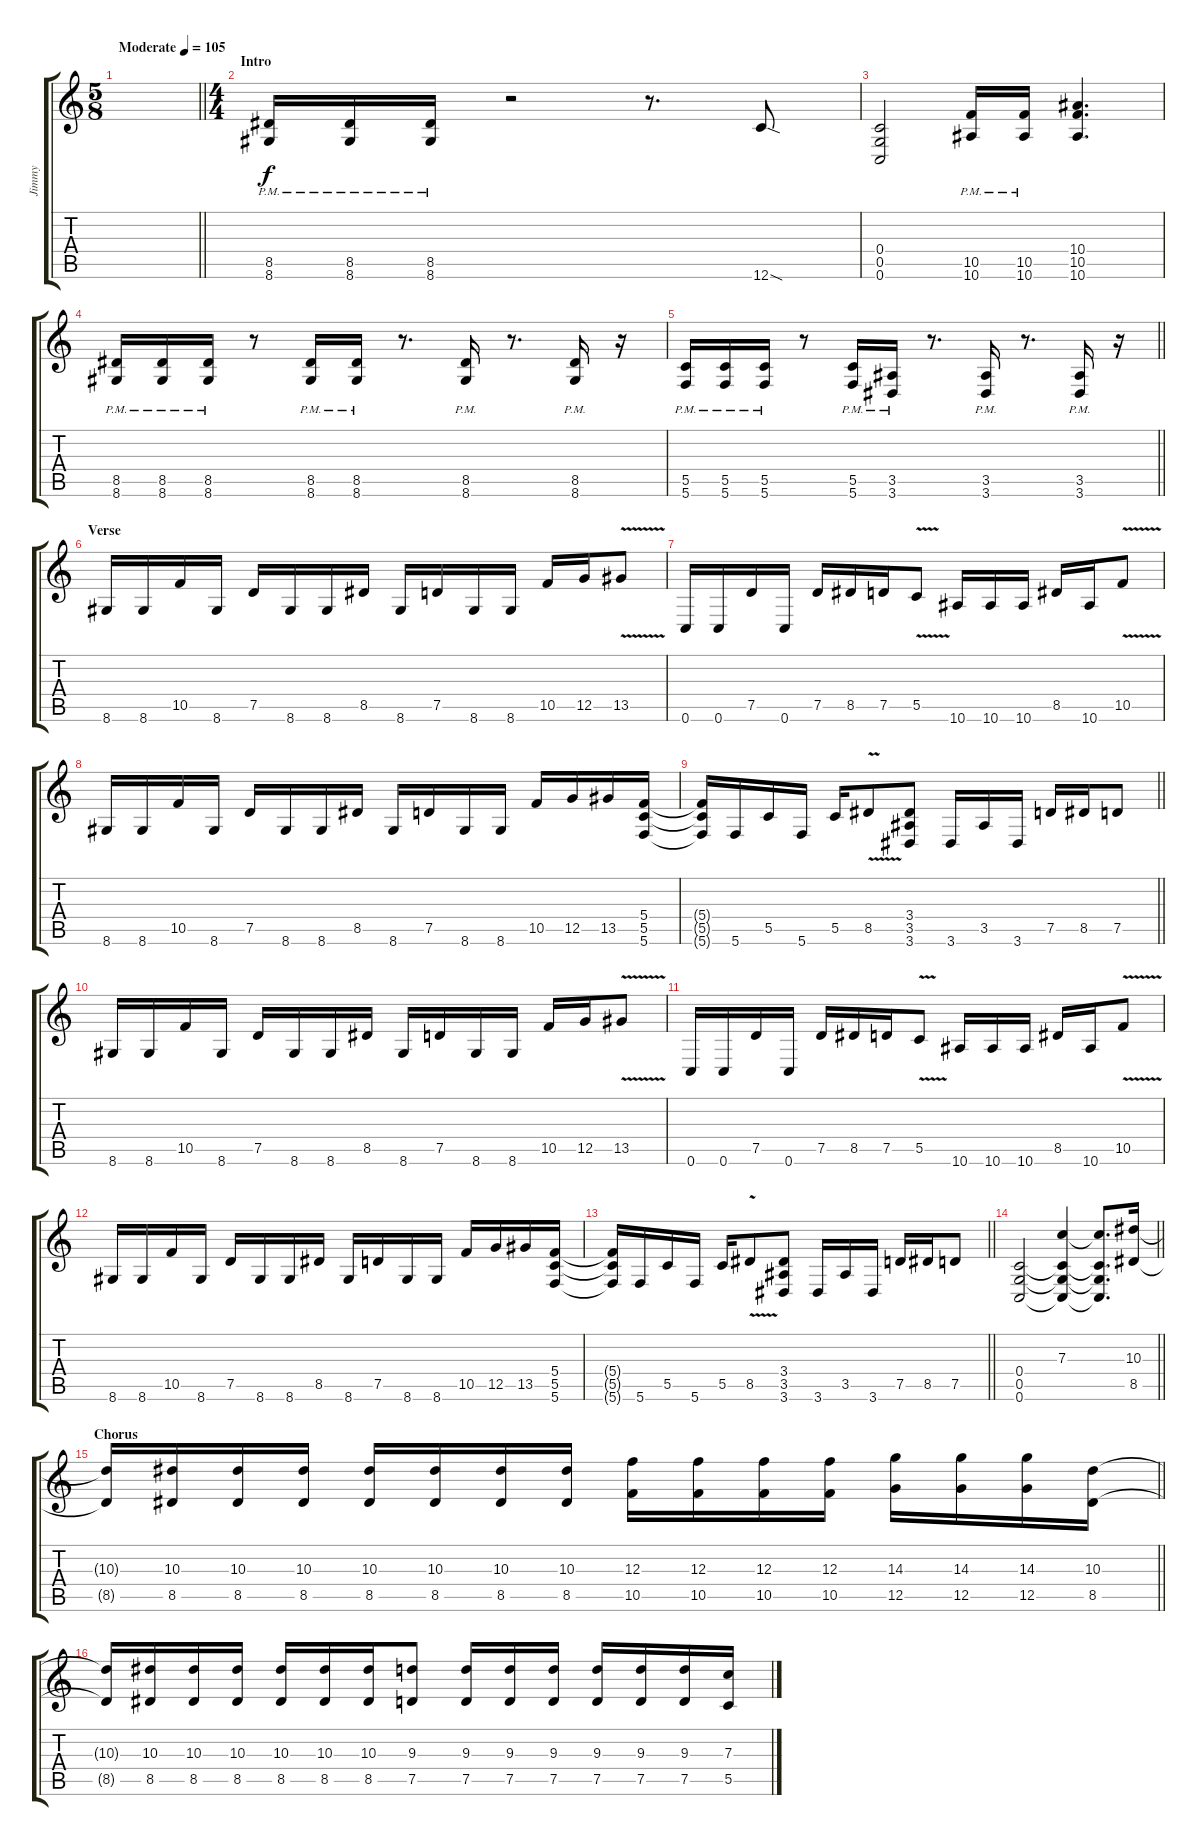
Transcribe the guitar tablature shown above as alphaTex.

\track ("Jimmy" "Jimmy") {instrument overdrivenguitar}
\staff {score tabs}
\tuning (D4 A3 F3 C3 G2 C2) {hide}
\ts (5 8)
\tempo (105 "Moderate")
\clef g2
\barLineRight lightlight
\ks c
|
\ts (4 4)
\section ("" "Intro")
(8.5{pm} 8.6{pm}).16 (8.5{pm} 8.6{pm}).16 (8.5{pm} 8.6{pm}).16 r.2 r.8{d} 12.6{sod}.8 |
(0.4 0.5 0.6).2 (10.5{pm} 10.6{pm}).16 (10.5{pm} 10.6{pm}).16 (10.4 10.5 10.6).4{d} |
(8.5{pm} 8.6{pm}).16 (8.5{pm} 8.6{pm}).16 (8.5{pm} 8.6{pm}).16 r.8 (8.5{pm} 8.6{pm}).16 (8.5{pm} 8.6{pm}).16 r.8{d} (8.5{pm} 8.6{pm}).16 r.8{d} (8.5{pm} 8.6{pm}).16 r.16 |
\barLineRight lightlight
(5.5{pm} 5.6{pm}).16 (5.5{pm} 5.6{pm}).16 (5.5{pm} 5.6{pm}).16 r.8 (5.5{pm} 5.6{pm}).16 (3.5{pm} 3.6{pm}).16 r.8{d} (3.5{pm} 3.6{pm}).16 r.8{d} (3.5{pm} 3.6{pm}).16 r.16 |
\section ("" "Verse")
8.6.16 8.6.16 10.5.16 8.6.16 7.5.16 8.6.16 8.6.16 8.5.16 8.6.16 7.5.16 8.6.16 8.6.16 10.5.16 12.5.16 13.5{v}.8 |
0.6.16 0.6.16 7.5.16 0.6.16 7.5.16 8.5.16 7.5.16 5.5{v}.8 10.6.16 10.6.16 10.6.16 8.5.16 10.6.16 10.5{v}.8 |
8.6.16 8.6.16 10.5.16 8.6.16 7.5.16 8.6.16 8.6.16 8.5.16 8.6.16 7.5.16 8.6.16 8.6.16 10.5.16 12.5.16 13.5.16 (5.4 5.5 5.6).16 |
\barLineRight lightlight
(5.4{t} 5.5{t} 5.6{t}).16 5.6.16 5.5.16 5.6.16 5.5.16 8.5{v}.8 (3.4 3.5 3.6).8 3.6.16 3.5.16 3.6.16 7.5.16 8.5.16 7.5.8 |
\section ("" "")
8.6.16 8.6.16 10.5.16 8.6.16 7.5.16 8.6.16 8.6.16 8.5.16 8.6.16 7.5.16 8.6.16 8.6.16 10.5.16 12.5.16 13.5{v}.8 |
0.6.16 0.6.16 7.5.16 0.6.16 7.5.16 8.5.16 7.5.16 5.5{v}.8 10.6.16 10.6.16 10.6.16 8.5.16 10.6.16 10.5{v}.8 |
8.6.16 8.6.16 10.5.16 8.6.16 7.5.16 8.6.16 8.6.16 8.5.16 8.6.16 7.5.16 8.6.16 8.6.16 10.5.16 12.5.16 13.5.16 (5.4 5.5 5.6).16 |
\barLineRight lightlight
(5.4{t} 5.5{t} 5.6{t}).16 5.6.16 5.5.16 5.6.16 5.5.16 8.5{v}.8 (3.4 3.5 3.6).8 3.6.16 3.5.16 3.6.16 7.5.16 8.5.16 7.5.8 |
\section ("" "")
\barLineRight lightlight
(0.4 0.5 0.6).2 (7.3 0.4{t} 0.5{t} 0.6{t}).4 (7.3{t} 0.4{t} 0.5{t} 0.6{t}).8{d} (10.3 8.5).16 |
\section ("" "Chorus")
\barLineRight lightlight
(10.3{t} 8.5{t}).16 (10.3 8.5).16 (10.3 8.5).16 (10.3 8.5).16 (10.3 8.5).16 (10.3 8.5).16 (10.3 8.5).16 (10.3 8.5).16 (12.3 10.5).16 (12.3 10.5).16 (12.3 10.5).16 (12.3 10.5).16 (14.3 12.5).16 (14.3 12.5).16 (14.3 12.5).16 (10.3 8.5).16 |
(10.3{t} 8.5{t}).16 (10.3 8.5).16 (10.3 8.5).16 (10.3 8.5).16 (10.3 8.5).16 (10.3 8.5).16 (10.3 8.5).16 (9.3 7.5).8 (9.3 7.5).16 (9.3 7.5).16 (9.3 7.5).16 (9.3 7.5).16 (9.3 7.5).16 (9.3 7.5).16 (7.3 5.5).16
